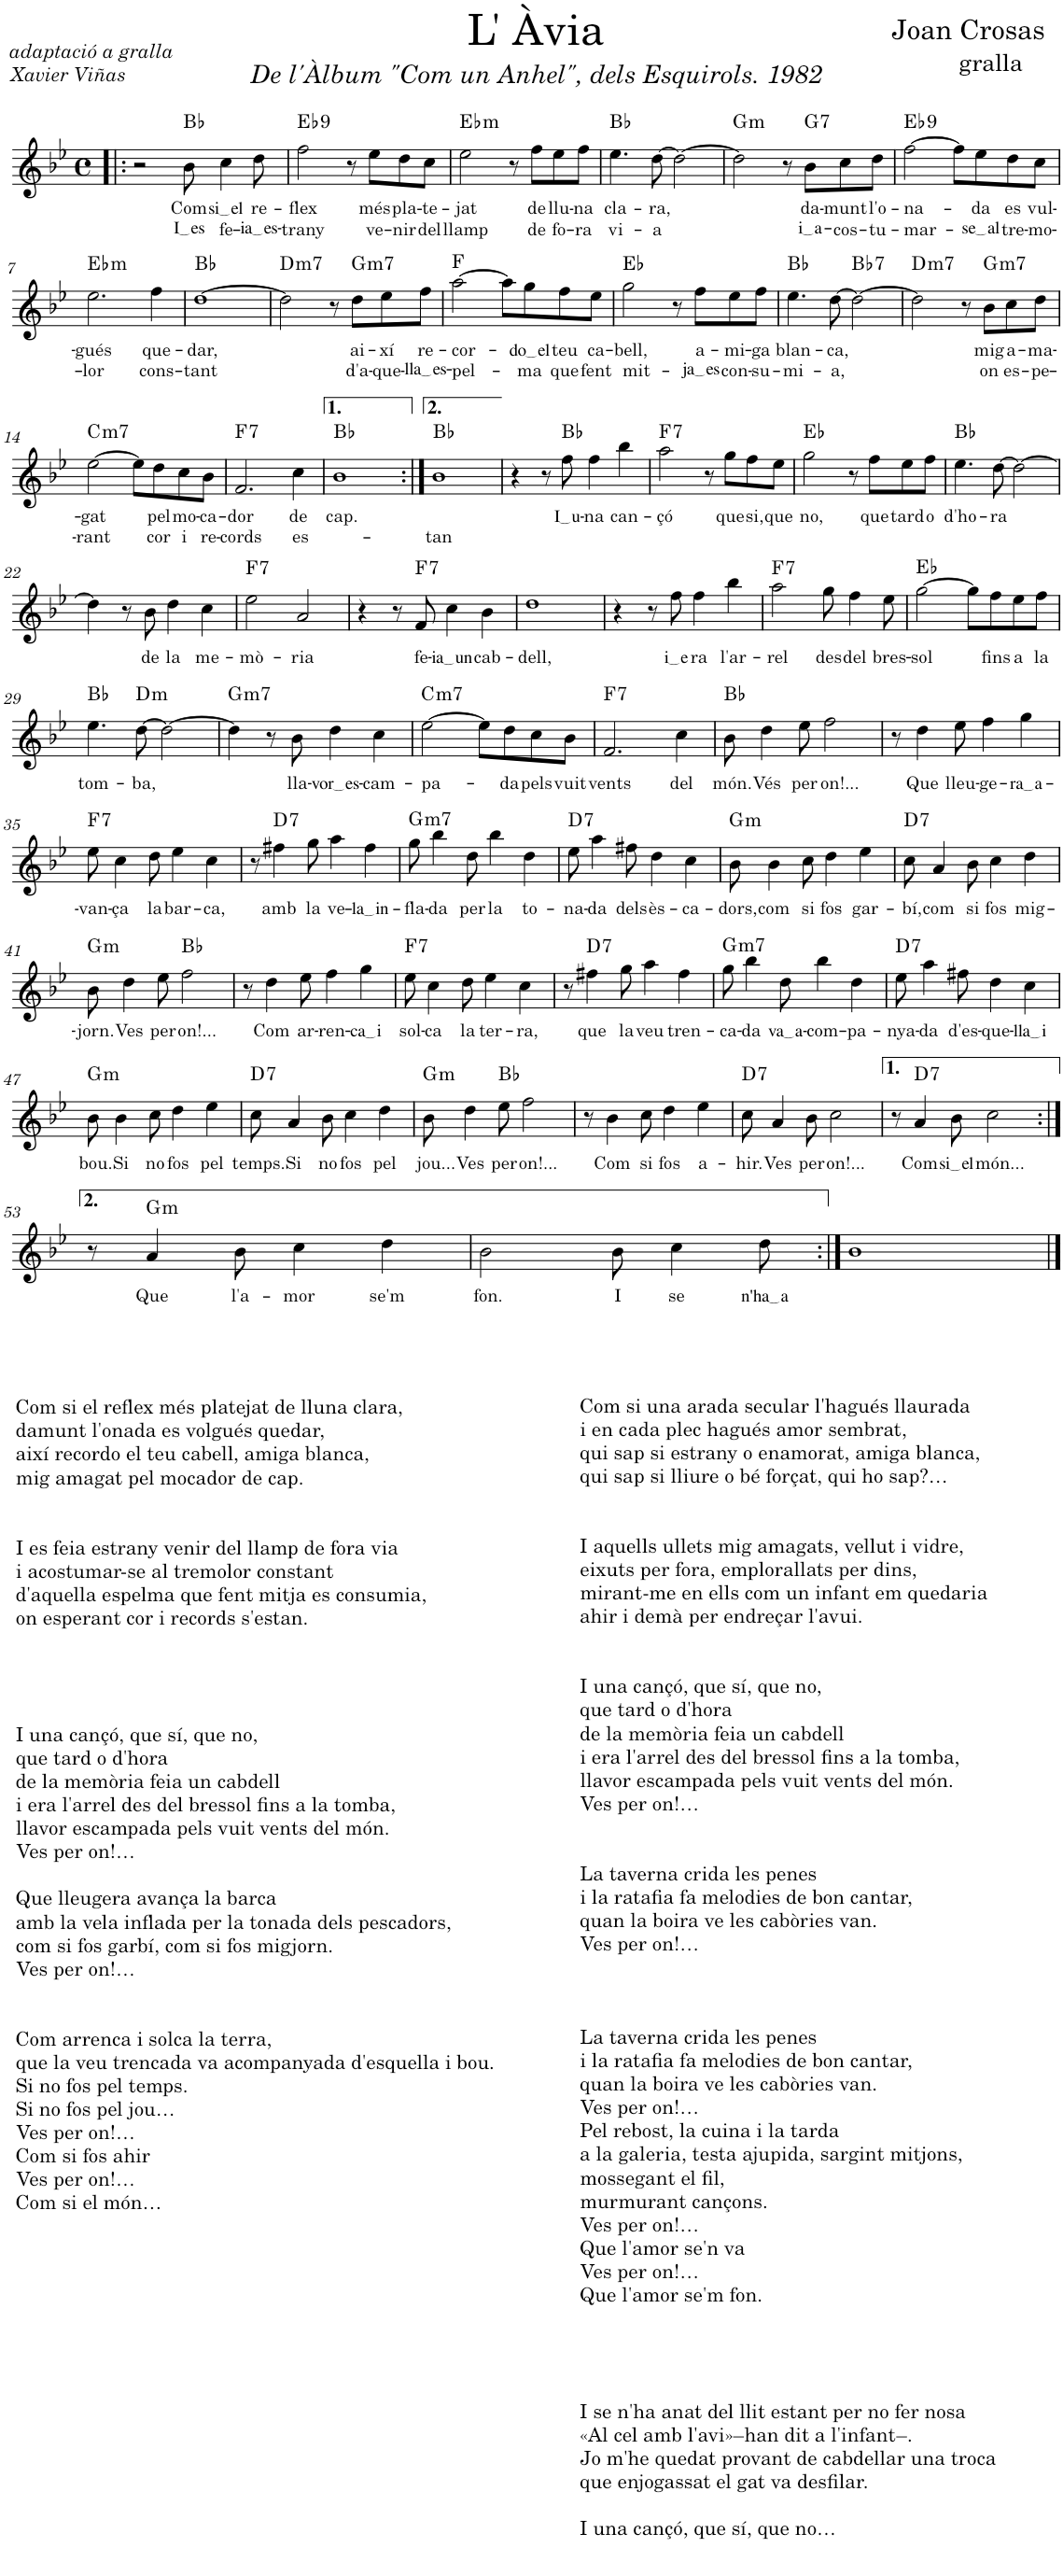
**kern	**text	**text	**harte
*part1	*part1	*part1	*part1
*staff1	*staff1	*staff1	*
*I"Oboè	*	*	*
*I'Ob.	*	*	*
*clefG2	*	*	*
*k[b-e-]	*	*	*
*M4/4	*	*	*
*met(c)	*	*	*
=1!|:	=1!|:	=1!|:	=1!|:
2r	.	.	.
!	!LO:LY:b	!LO:LY:b	!
8b-\	Com	I es	Bb:maj
!	!LO:LY:b	!LO:LY:b	!
4cc\	si el	fe-	.
!	!LO:LY:b	!LO:LY:b	!
8dd\	re-	ia es	.
=2	=2	=2	=2
!	!LO:LY:b	!LO:LY:b	!LO:H:kt=9
2ff\	-flex	-trany	Eb:9
8r	.	.	.
!	!LO:LY:b	!LO:LY:b	!
8ee-\L	més	ve-	.
!	!LO:LY:b	!LO:LY:b	!
8dd\	pla-	-nir	.
!	!LO:LY:b	!LO:LY:b	!
8cc\J	-te-	del	.
=3	=3	=3	=3
!	!LO:LY:b	!LO:LY:b	!LO:H:kt=m
2ee-\	-jat	llamp	Eb:min
8r	.	.	.
!	!LO:LY:b	!LO:LY:b	!
8ff\L	de	de	.
!	!LO:LY:b	!LO:LY:b	!
8ee-\	llu-	fo-	.
!	!LO:LY:b	!LO:LY:b	!
8ff\J	-na	-ra	.
=4	=4	=4	=4
!	!LO:LY:b	!LO:LY:b	!
4.ee-\	cla-	vi-	Bb:maj
!	!LO:LY:b	!LO:LY:b	!
[8dd\	-ra,	-a	.
2dd\_	.	.	.
=5	=5	=5	=5
!	!	!	!LO:H:kt=m
2dd\]	.	.	G:min
8r	.	.	.
!	!LO:LY:b	!LO:LY:b	!LO:H:kt=7
8b-\L	da-	i a	G:7
!	!LO:LY:b	!LO:LY:b	!
8cc\	-munt	-cos-	.
!	!LO:LY:b	!LO:LY:b	!
8dd\J	l'o-	-tu-	.
=6	=6	=6	=6
!	!LO:LY:b	!LO:LY:b	!LO:H:kt=9
[2ff\	-na-	-mar-	Eb:9
8ff\L]	.	.	.
!	!LO:LY:b	!LO:LY:b	!
8ee-\	-da	se al	.
!	!LO:LY:b	!LO:LY:b	!
8dd\	es	tre-	.
!	!LO:LY:b	!LO:LY:b	!
8cc\J	vul-	-mo-	.
!!LO:LB:g=z
=7	=7	=7	=7
!	!LO:LY:b	!LO:LY:b	!LO:H:kt=m
2.ee-\	-gués	-lor	Eb:min
!	!LO:LY:b	!LO:LY:b	!
4ff\	que-	cons-	.
=8	=8	=8	=8
!	!LO:LY:b	!LO:LY:b	!
[1dd	-dar,	-tant	Bb:maj
=9	=9	=9	=9
!	!	!	!LO:H:kt=m7
2dd\]	.	.	D:min7
8r	.	.	.
!	!LO:LY:b	!LO:LY:b	!LO:H:kt=m7
8dd\L	ai-	d'a-	G:min7
!	!LO:LY:b	!LO:LY:b	!
8ee-\	-xí	-que-	.
!	!LO:LY:b	!LO:LY:b	!
8ff\J	re-	lla es	.
=10	=10	=10	=10
!	!LO:LY:b	!LO:LY:b	!
[2aa\	-cor-	-pel-	F:maj
8aa\L]	.	.	.
!	!LO:LY:b	!LO:LY:b	!
8gg\	do el	-ma	.
!	!LO:LY:b	!LO:LY:b	!
8ff\	teu	que	.
!	!LO:LY:b	!LO:LY:b	!
8ee-\J	ca-	fent	.
=11	=11	=11	=11
!	!LO:LY:b	!LO:LY:b	!
2gg\	-bell,	mit-	Eb:maj
8r	.	.	.
!	!LO:LY:b	!LO:LY:b	!
8ff\L	a-	ja es	.
!	!LO:LY:b	!LO:LY:b	!
8ee-\	-mi-	con-	.
!	!LO:LY:b	!LO:LY:b	!
8ff\J	-ga	-su-	.
=12	=12	=12	=12
!	!LO:LY:b	!LO:LY:b	!
4.ee-\	blan-	-mi-	Bb:maj
!	!LO:LY:b	!LO:LY:b	!
[8dd\	-ca,	-a,	.
!	!	!	!LO:H:kt=7
2dd\_	.	.	Bb:7
=13	=13	=13	=13
!	!	!	!LO:H:kt=m7
2dd\]	.	.	D:min7
8r	.	.	.
!	!LO:LY:b	!LO:LY:b	!LO:H:kt=m7
8b-\L	mig	on	G:min7
!	!LO:LY:b	!LO:LY:b	!
8cc\	a-	es-	.
!	!LO:LY:b	!LO:LY:b	!
8dd\J	-ma-	-pe-	.
!!LO:LB:g=z
=14	=14	=14	=14
!	!LO:LY:b	!LO:LY:b	!LO:H:kt=m7
[2ee-\	-gat	-rant	C:min7
8ee-\L]	.	.	.
!	!LO:LY:b	!LO:LY:b	!
8dd\	pel	cor	.
!	!LO:LY:b	!LO:LY:b	!
8cc\	mo-	i	.
!	!LO:LY:b	!LO:LY:b	!
8b-\J	-ca-	re-	.
=15	=15	=15	=15
!	!LO:LY:b	!LO:LY:b	!LO:H:kt=7
2.f/	-dor	-cords	F:7
!	!LO:LY:b	!LO:LY:b	!
4cc\	de	es-	.
=16	=16	=16	=16
!	!LO:LY:b	!	!
1b-	cap.	.	Bb:maj
=17:|!	=17:|!	=17:|!	=17:|!
!	!	!LO:LY:b	!
1b-	.	-tan	Bb:maj
=18	=18	=18	=18
4r	.	.	.
8r	.	.	.
!	!LO:LY:b	!	!
8ff\	I u	.	Bb:maj
!	!LO:LY:b	!	!
4ff\	-na	.	.
!	!LO:LY:b	!	!
4bb-\	can-	.	.
=19	=19	=19	=19
!	!LO:LY:b	!	!LO:H:kt=7
2aa\	-çó	.	F:7
8r	.	.	.
!	!LO:LY:b	!	!
8gg\L	que	.	.
!	!LO:LY:b	!	!
8ff\	si,	.	.
!	!LO:LY:b	!	!
8ee-\J	que	.	.
=20	=20	=20	=20
!	!LO:LY:b	!	!
2gg\	no,	.	Eb:maj
8r	.	.	.
!	!LO:LY:b	!	!
8ff\L	que	.	.
!	!LO:LY:b	!	!
8ee-\	tard	.	.
!	!LO:LY:b	!	!
8ff\J	o	.	.
=21	=21	=21	=21
!	!LO:LY:b	!	!
4.ee-\	d'ho-	.	Bb:maj
!	!LO:LY:b	!	!
[8dd\	-ra	.	.
2dd\_	.	.	.
!!LO:LB:g=z
=22	=22	=22	=22
4dd\]	.	.	.
8r	.	.	.
!	!LO:LY:b	!	!
8b-\	de	.	.
!	!LO:LY:b	!	!
4dd\	la	.	.
!	!LO:LY:b	!	!
4cc\	me-	.	.
=23	=23	=23	=23
!	!LO:LY:b	!	!LO:H:kt=7
2ee-\	-mò-	.	F:7
!	!LO:LY:b	!	!
2a/	-ria	.	.
=24	=24	=24	=24
4r	.	.	.
8r	.	.	.
!	!LO:LY:b	!	!LO:H:kt=7
8f/	fe-	.	F:7
!	!LO:LY:b	!	!
4cc\	ia un	.	.
!	!LO:LY:b	!	!
4b-\	cab-	.	.
=25	=25	=25	=25
!	!LO:LY:b	!	!
1dd	-dell,	.	.
=26	=26	=26	=26
4r	.	.	.
8r	.	.	.
!	!LO:LY:b	!	!
8ff\	i e	.	.
!	!LO:LY:b	!	!
4ff\	ra	.	.
!	!LO:LY:b	!	!
4bb-\	l'ar-	.	.
=27	=27	=27	=27
!	!LO:LY:b	!	!LO:H:kt=7
2aa\	-rel	.	F:7
!	!LO:LY:b	!	!
8gg\	des	.	.
!	!LO:LY:b	!	!
4ff\	del	.	.
!	!LO:LY:b	!	!
8ee-\	bres-	.	.
=28	=28	=28	=28
!	!LO:LY:b	!	!
[2gg\	-sol	.	Eb:maj
8gg\L]	.	.	.
!	!LO:LY:b	!	!
8ff\	fins	.	.
!	!LO:LY:b	!	!
8ee-\	a	.	.
!	!LO:LY:b	!	!
8ff\J	la	.	.
!!LO:LB:g=z
=29	=29	=29	=29
!	!LO:LY:b	!	!
4.ee-\	tom-	.	Bb:maj
!	!LO:LY:b	!	!LO:H:kt=m
[8dd\	-ba,	.	D:min
2dd\_	.	.	.
=30	=30	=30	=30
!	!	!	!LO:H:kt=m7
4dd\]	.	.	G:min7
8r	.	.	.
!	!LO:LY:b	!	!
8b-\	lla-	.	.
!	!LO:LY:b	!	!
4dd\	vor es	.	.
!	!LO:LY:b	!	!
4cc\	-cam-	.	.
=31	=31	=31	=31
!	!LO:LY:b	!	!LO:H:kt=m7
[2ee-\	-pa-	.	C:min7
8ee-\L]	.	.	.
!	!LO:LY:b	!	!
8dd\	-da	.	.
!	!LO:LY:b	!	!
8cc\	pels	.	.
!	!LO:LY:b	!	!
8b-\J	vuit	.	.
=32	=32	=32	=32
!	!LO:LY:b	!	!LO:H:kt=7
2.f/	vents	.	F:7
!	!LO:LY:b	!	!
4cc\	del	.	.
=33	=33	=33	=33
!	!LO:LY:b	!	!
8b-\	món.	.	Bb:maj
!	!LO:LY:b	!	!
4dd\	Vés	.	.
!	!LO:LY:b	!	!
8ee-\	per	.	.
!	!LO:LY:b	!	!
2ff\	on!...	.	.
=34	=34	=34	=34
8r	.	.	.
!	!LO:LY:b	!	!
4dd\	Que	.	.
!	!LO:LY:b	!	!
8ee-\	lleu-	.	.
!	!LO:LY:b	!	!
4ff\	-ge-	.	.
!	!LO:LY:b	!	!
4gg\	ra a	.	.
!!LO:LB:g=z
=35	=35	=35	=35
!	!LO:LY:b	!	!LO:H:kt=7
8ee-\	-van-	.	F:7
!	!LO:LY:b	!	!
4cc\	-ça	.	.
!	!LO:LY:b	!	!
8dd\	la	.	.
!	!LO:LY:b	!	!
4ee-\	bar-	.	.
!	!LO:LY:b	!	!
4cc\	-ca,	.	.
=36	=36	=36	=36
8r	.	.	.
!	!LO:LY:b	!	!LO:H:kt=7
4ff#X\	amb	.	D:7
!	!LO:LY:b	!	!
8gg\	la	.	.
!	!LO:LY:b	!	!
4aa\	ve-	.	.
!	!LO:LY:b	!	!
4ff#\	la in	.	.
=37	=37	=37	=37
!	!LO:LY:b	!	!LO:H:kt=m7
8gg\	-fla-	.	G:min7
!	!LO:LY:b	!	!
4bb-\	-da	.	.
!	!LO:LY:b	!	!
8dd\	per	.	.
!	!LO:LY:b	!	!
4bb-\	la	.	.
!	!LO:LY:b	!	!
4dd\	to-	.	.
=38	=38	=38	=38
!	!LO:LY:b	!	!LO:H:kt=7
8ee-\	-na-	.	D:7
!	!LO:LY:b	!	!
4aa\	-da	.	.
!	!LO:LY:b	!	!
8ff#X\	dels	.	.
!	!LO:LY:b	!	!
4dd\	ès-	.	.
!	!LO:LY:b	!	!
4cc\	-ca-	.	.
=39	=39	=39	=39
!	!LO:LY:b	!	!LO:H:kt=m
8b-\	-dors,	.	G:min
!	!LO:LY:b	!	!
4b-\	com	.	.
!	!LO:LY:b	!	!
8cc\	si	.	.
!	!LO:LY:b	!	!
4dd\	fos	.	.
!	!LO:LY:b	!	!
4ee-\	gar-	.	.
=40	=40	=40	=40
!	!LO:LY:b	!	!LO:H:kt=7
8cc\	-bí,	.	D:7
!	!LO:LY:b	!	!
4a/	com	.	.
!	!LO:LY:b	!	!
8b-\	si	.	.
!	!LO:LY:b	!	!
4cc\	fos	.	.
!	!LO:LY:b	!	!
4dd\	mig-	.	.
!!LO:LB:g=z
=41	=41	=41	=41
!	!LO:LY:b	!	!LO:H:kt=m
8b-\	-jorn.	.	G:min
!	!LO:LY:b	!	!
4dd\	Ves	.	.
!	!LO:LY:b	!	!
8ee-\	per	.	.
!	!LO:LY:b	!	!
2ff\	on!...	.	Bb:maj
=42	=42	=42	=42
8r	.	.	.
!	!LO:LY:b	!	!
4dd\	Com	.	.
!	!LO:LY:b	!	!
8ee-\	ar-	.	.
!	!LO:LY:b	!	!
4ff\	-ren-	.	.
!	!LO:LY:b	!	!
4gg\	ca i	.	.
=43	=43	=43	=43
!	!LO:LY:b	!	!LO:H:kt=7
8ee-\	sol-	.	F:7
!	!LO:LY:b	!	!
4cc\	-ca	.	.
!	!LO:LY:b	!	!
8dd\	la	.	.
!	!LO:LY:b	!	!
4ee-\	ter-	.	.
!	!LO:LY:b	!	!
4cc\	-ra,	.	.
=44	=44	=44	=44
8r	.	.	.
!	!LO:LY:b	!	!LO:H:kt=7
4ff#X\	que	.	D:7
!	!LO:LY:b	!	!
8gg\	la	.	.
!	!LO:LY:b	!	!
4aa\	veu	.	.
!	!LO:LY:b	!	!
4ff#\	tren-	.	.
=45	=45	=45	=45
!	!LO:LY:b	!	!LO:H:kt=m7
8gg\	-ca-	.	G:min7
!	!LO:LY:b	!	!
4bb-\	-da	.	.
!	!LO:LY:b	!	!
8dd\	va a	.	.
!	!LO:LY:b	!	!
4bb-\	-com-	.	.
!	!LO:LY:b	!	!
4dd\	-pa-	.	.
=46	=46	=46	=46
!	!LO:LY:b	!	!LO:H:kt=7
8ee-\	-nya-	.	D:7
!	!LO:LY:b	!	!
4aa\	-da	.	.
!	!LO:LY:b	!	!
8ff#X\	d'es-	.	.
!	!LO:LY:b	!	!
4dd\	-que-	.	.
!	!LO:LY:b	!	!
4cc\	lla i	.	.
!!LO:LB:g=z
=47	=47	=47	=47
!	!LO:LY:b	!	!LO:H:kt=m
8b-\	bou.	.	G:min
!	!LO:LY:b	!	!
4b-\	Si	.	.
!	!LO:LY:b	!	!
8cc\	no	.	.
!	!LO:LY:b	!	!
4dd\	fos	.	.
!	!LO:LY:b	!	!
4ee-\	pel	.	.
=48	=48	=48	=48
!	!LO:LY:b	!	!LO:H:kt=7
8cc\	temps.	.	D:7
!	!LO:LY:b	!	!
4a/	Si	.	.
!	!LO:LY:b	!	!
8b-\	no	.	.
!	!LO:LY:b	!	!
4cc\	fos	.	.
!	!LO:LY:b	!	!
4dd\	pel	.	.
=49	=49	=49	=49
!	!LO:LY:b	!	!LO:H:kt=m
8b-\	jou...	.	G:min
!	!LO:LY:b	!	!
4dd\	Ves	.	.
!	!LO:LY:b	!	!
8ee-\	per	.	Bb:maj
!	!LO:LY:b	!	!
2ff\	on!...	.	.
=50	=50	=50	=50
8r	.	.	.
!	!LO:LY:b	!	!
4b-\	Com	.	.
!	!LO:LY:b	!	!
8cc\	si	.	.
!	!LO:LY:b	!	!
4dd\	fos	.	.
!	!LO:LY:b	!	!
4ee-\	a-	.	.
=51	=51	=51	=51
!	!LO:LY:b	!	!LO:H:kt=7
8cc\	-hir.	.	D:7
!	!LO:LY:b	!	!
4a/	Ves	.	.
!	!LO:LY:b	!	!
8b-\	per	.	.
!	!LO:LY:b	!	!
2cc\	on!...	.	.
=52	=52	=52	=52
8r	.	.	.
!	!LO:LY:b	!	!LO:H:kt=7
4a/	Com	.	D:7
!	!LO:LY:b	!	!
8b-\	si el	.	.
!	!LO:LY:b	!	!
2cc\	món...	.	.
!!LO:LB:g=z
=53:|!	=53:|!	=53:|!	=53:|!
8r	.	.	.
!	!LO:LY:b	!	!LO:H:kt=m
4a/	Que	.	G:min
!	!LO:LY:b	!	!
8b-\	l'a-	.	.
!	!LO:LY:b	!	!
4cc\	-mor	.	.
!	!LO:LY:b	!	!
4dd\	se'm	.	.
=54	=54	=54	=54
!	!LO:LY:b	!	!
2b-\	fon.	.	.
!	!LO:LY:b	!	!
8b-\	I	.	.
!	!LO:LY:b	!	!
4cc\	se	.	.
!	!LO:LY:b	!	!
8dd\	n'ha a	.	.
=55:|!	=55:|!	=55:|!	=55:|!
1b-	.	.	.
==	==	==	==
*-	*-	*-	*-
